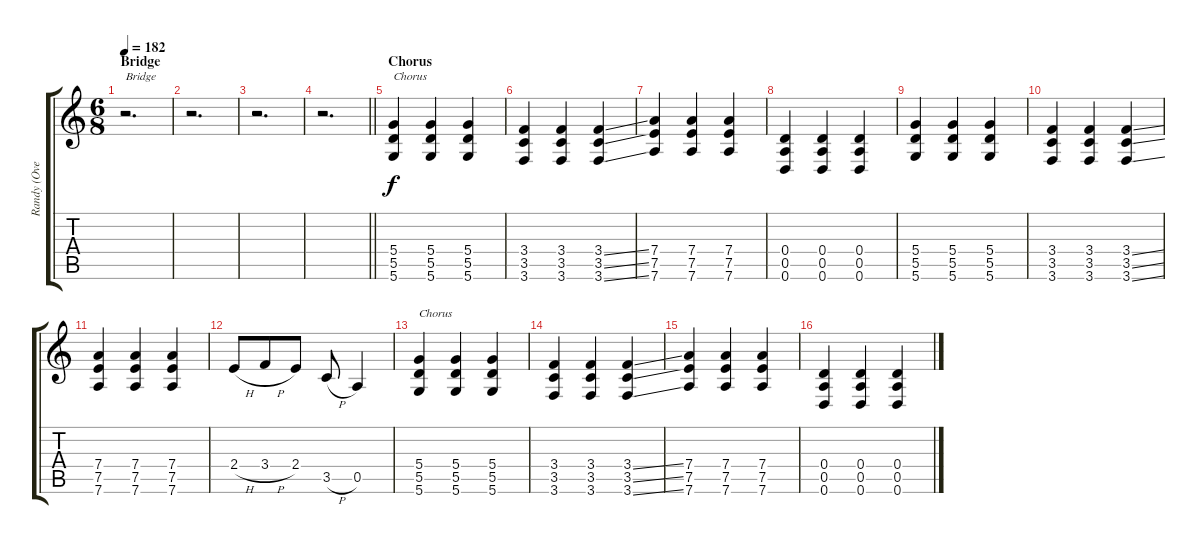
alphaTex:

\track ("Randy (Overdriven Guitar)" "Randy (Ove") {instrument overdrivenguitar}
\staff {score tabs}
\tuning (E4 B3 G3 D3 A2 D2) {hide}
\ts (6 8)
\section ("" "Bridge")
\tempo 182
\clef g2
\ks c
r.2{d txt "Bridge" dy f} |
r.2{d} |
r.2{d} |
\barLineRight lightlight
r.2{d} |
\section ("" "Chorus")
(5.4 5.5 5.6).4{txt "Chorus"} (5.4 5.5 5.6).4 (5.4 5.5 5.6).4 |
(3.4 3.5 3.6).4 (3.4 3.5 3.6).4 (3.4{ss} 3.5{ss} 3.6{ss}).4 |
(7.4 7.5 7.6).4 (7.4 7.5 7.6).4 (7.4 7.5 7.6).4 |
(0.4 0.5 0.6).4 (0.4 0.5 0.6).4 (0.4 0.5 0.6).4 |
(5.4 5.5 5.6).4 (5.4 5.5 5.6).4 (5.4 5.5 5.6).4 |
(3.4 3.5 3.6).4 (3.4 3.5 3.6).4 (3.4{ss} 3.5{ss} 3.6{ss}).4 |
(7.4 7.5 7.6).4 (7.4 7.5 7.6).4 (7.4 7.5 7.6).4 |
2.4{h}.8 3.4{h}.8 2.4.8 3.5{h}.8 0.5.4 |
(5.4 5.5 5.6).4{txt "Chorus"} (5.4 5.5 5.6).4 (5.4 5.5 5.6).4 |
(3.4 3.5 3.6).4 (3.4 3.5 3.6).4 (3.4{ss} 3.5{ss} 3.6{ss}).4 |
(7.4 7.5 7.6).4 (7.4 7.5 7.6).4 (7.4 7.5 7.6).4 |
(0.4 0.5 0.6).4 (0.4 0.5 0.6).4 (0.4 0.5 0.6).4
